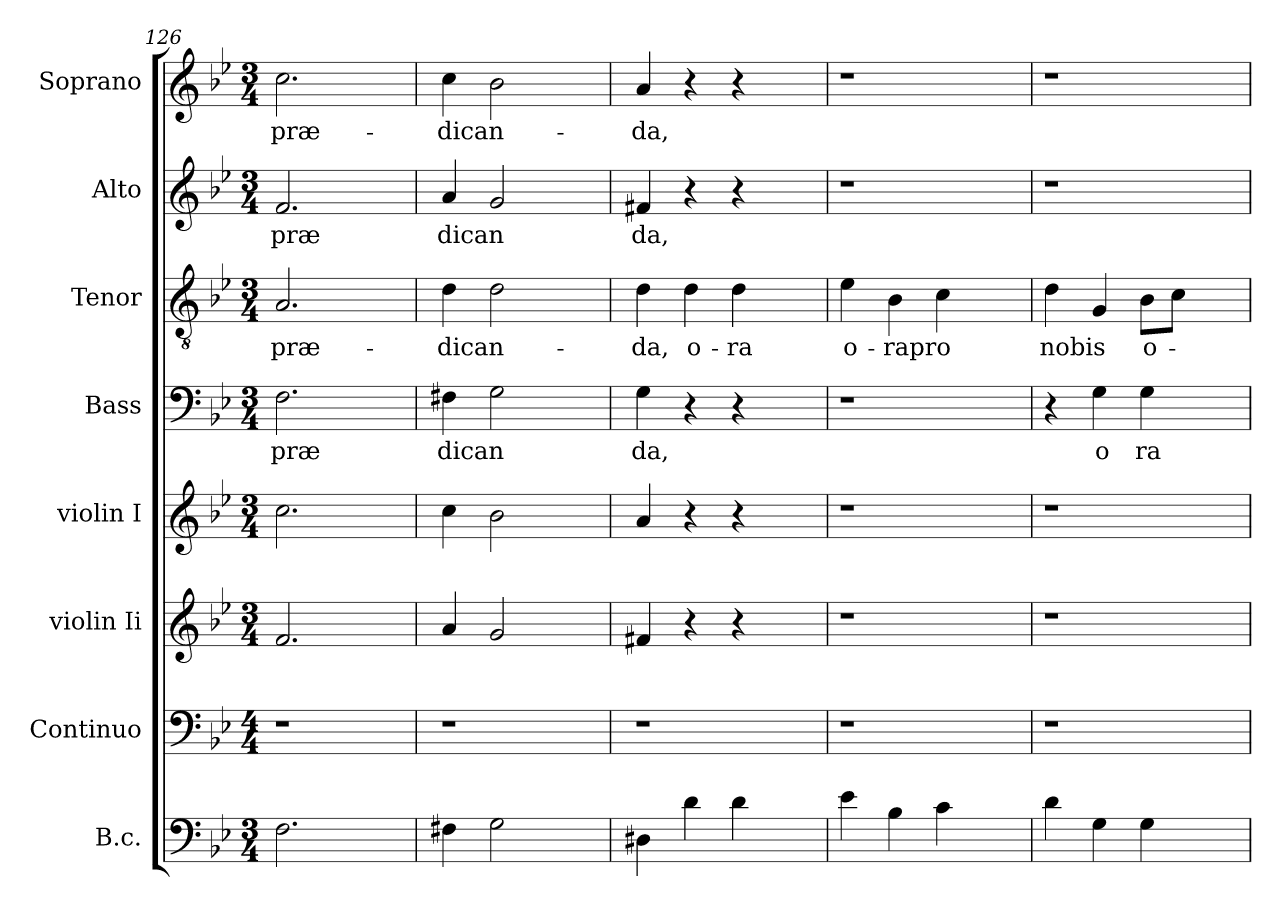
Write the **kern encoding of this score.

**kern	**kern	**kern	**kern	**kern	**text	**kern	**text	**kern	**text	**kern	**text
*part8	*part7	*part6	*part5	*part4	*part4	*part3	*part3	*part2	*part2	*part1	*part1
*staff8	*staff7	*staff6	*staff5	*staff4	*staff4	*staff3	*staff3	*staff2	*staff2	*staff1	*staff1
*I"B.c.	*I"Continuo	*I"violin Ii	*I"violin I	*I"Bass	*	*I"Tenor	*	*I"Alto	*	*I"Soprano	*
*I'B.c.	*	*I'. Ii	*I'v. I	*I'B.	*	*I'T.	*	*I'A.	*	*I'S.	*
*clefF4	*clefF4	*clefG2	*clefG2	*clefF4	*	*clefGv2	*	*clefG2	*	*clefG2	*
*k[b-e-]	*k[b-e-]	*k[b-e-]	*k[b-e-]	*k[b-e-]	*	*k[b-e-]	*	*k[b-e-]	*	*k[b-e-]	*
*B-:	*B-:	*B-:	*B-:	*B-:	*	*B-:	*	*B-:	*	*B-:	*
*M3/4	*M4/4	*M3/4	*M3/4	*M3/4	*	*M3/4	*	*M3/4	*	*M3/4	*
=126	=126	=126	=126	=126	=126	=126	=126	=126	=126	=126	=126
!	!	!	!	!	!LO:LY:b:cj	!	!LO:LY:b:cj	!	!LO:LY:b:cj	!	!LO:LY:b:cj
2.F\	1r	2.f/	2.cc\	2.F\	præ	2.A/	præ-	2.f/	præ	2.cc\	præ-
4ryy	.	4ryy	4ryy	4ryy	.	4ryy	.	4ryy	.	4ryy	.
=127	=127	=127	=127	=127	=127	=127	=127	=127	=127	=127	=127
!	!	!	!	!	!LO:LY:b	!	!LO:LY:b	!	!LO:LY:b	!	!LO:LY:b
4F#X\	1r	4a/	4cc\	4F#X\	dican	4d\	-dican-	4a/	dican	4cc\	-dican-
2G\	.	2g/	2b-\	2G\	.	2d\	.	2g/	.	2b-\	.
4ryy	.	4ryy	4ryy	4ryy	.	4ryy	.	4ryy	.	4ryy	.
=128	=128	=128	=128	=128	=128	=128	=128	=128	=128	=128	=128
!	!	!	!	!	!LO:LY:b:cj	!	!LO:LY:b:cj	!	!LO:LY:b:cj	!	!LO:LY:b:cj
4D#\	1r	4f#X/	4a/	4G\	da,	4d\	-da,	4f#X/	da,	4a/	-da,
!	!	!	!	!	!	!	!LO:LY:b:cj	!	!	!	!
4d\	.	4r	4r	4r	.	4d\	o-	4r	.	4r	.
!	!	!	!	!	!	!	!LO:LY:b:cj	!	!	!	!
4d\	.	4r	4r	4r	.	4d\	-ra	4r	.	4r	.
4ryy	.	4ryy	4ryy	4ryy	.	4ryy	.	4ryy	.	4ryy	.
=129	=129	=129	=129	=129	=129	=129	=129	=129	=129	=129	=129
!	!	!LO:N:vis=1	!LO:N:vis=1	!LO:N:vis=1	!	!	!LO:LY:b:cj	!LO:N:vis=1	!	!LO:N:vis=1	!
4e-\	1r	2.r	2.r	2.r	.	4e-\	o-	2.r	.	2.r	.
!	!	!	!	!	!	!	!LO:LY:b	!	!	!	!
4B-\	.	.	.	.	.	4B-\	-rapro	.	.	.	.
4c\	.	.	.	.	.	4c\	.	.	.	.	.
4ryy	.	4ryy	4ryy	4ryy	.	4ryy	.	4ryy	.	4ryy	.
=130	=130	=130	=130	=130	=130	=130	=130	=130	=130	=130	=130
!	!	!LO:N:vis=1	!LO:N:vis=1	!	!	!	!LO:LY:b	!LO:N:vis=1	!	!LO:N:vis=1	!
4d\	1r	2.r	2.r	4r	.	4d\	nobis	2.r	.	2.r	.
!	!	!	!	!	!LO:LY:b:cj	!	!	!	!	!	!
4G\	.	.	.	4G\	o	4G/	.	.	.	.	.
!	!	!	!	!	!LO:LY:b:cj	!	!LO:LY:b:cj	!	!	!	!
4G<\	.	.	.	4G\	ra	8B-\L	o-	.	.	.	.
.	.	.	.	.	.	8c\J	.	.	.	.	.
4ryy	.	4ryy	4ryy	4ryy	.	4ryy	.	4ryy	.	4ryy	.
=	=	=	=	=	=	=	=	=	=	=	=
*-	*-	*-	*-	*-	*-	*-	*-	*-	*-	*-	*-
